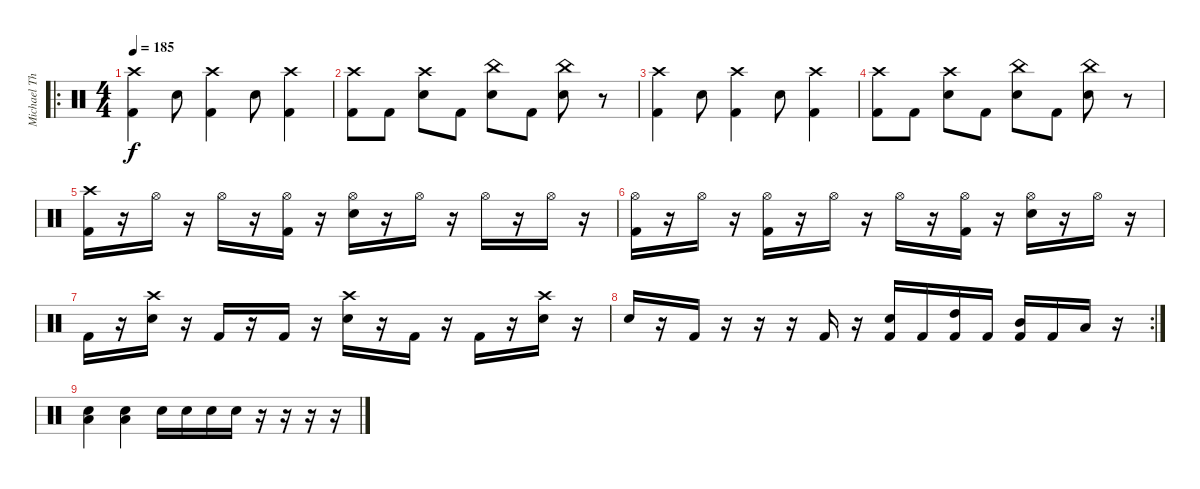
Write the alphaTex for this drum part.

\track ("Michael Thomas" "Michael Th") {instrument percussion}
\staff {score}
\articulation defaults
\ro
\ts (4 4)
\tempo 185
\clef neutral
\ks c
("Crash high (hit)" "Kick (hit) 2").4{dy f} "Electric Snare (hit)".8 ("Crash high (hit)" "Kick (hit) 2").4 "Electric Snare (hit)".8 ("Crash high (hit)" "Kick (hit) 2").4 |
("Crash high (hit)" "Kick (hit) 2").8 "Kick (hit) 2".8 ("Crash high (hit)" "Electric Snare (hit)").8 "Kick (hit) 2".8 ("China (hit)" "Electric Snare (hit)").8 "Kick (hit) 2".8 ("China (hit)" "Electric Snare (hit)").8 r.8 |
("Crash high (hit)" "Kick (hit) 2").4 "Electric Snare (hit)".8 ("Crash high (hit)" "Kick (hit) 2").4 "Electric Snare (hit)".8 ("Crash high (hit)" "Kick (hit) 2").4 |
("Crash high (hit)" "Kick (hit) 2").8 "Kick (hit) 2".8 ("Crash high (hit)" "Electric Snare (hit)").8 "Kick (hit) 2".8 ("China (hit)" "Electric Snare (hit)").8 "Kick (hit) 2".8 ("China (hit)" "Electric Snare (hit)").8 r.8 |
("Kick (hit) 2" "Crash high (hit)").16 r.16 "Hi-Hat (open)".16 r.16 "Hi-Hat (open)".16 r.16 ("Hi-Hat (open)" "Kick (hit) 2").16 r.16 ("Hi-Hat (open)" "Electric Snare (hit)").16 r.16 "Hi-Hat (open)".16 r.16 "Hi-Hat (open)".16 r.16 "Hi-Hat (open)".16 r.16 |
("Hi-Hat (open)" "Kick (hit) 2").16 r.16 "Hi-Hat (open)".16 r.16 ("Hi-Hat (open)" "Kick (hit) 2").16 r.16 "Hi-Hat (open)".16 r.16 "Hi-Hat (open)".16 r.16 ("Hi-Hat (open)" "Kick (hit) 2").16 r.16 ("Hi-Hat (open)" "Electric Snare (hit)").16 r.16 "Hi-Hat (open)".16 r.16 |
"Kick (hit) 2".16 r.16 ("Crash high (hit)" "Electric Snare (hit)").16 r.16 "Kick (hit) 2".16 r.16 "Kick (hit) 2".16 r.16 ("Crash high (hit)" "Electric Snare (hit)").16 r.16 "Kick (hit) 2".16 r.16 "Kick (hit) 2".16 r.16 ("Crash high (hit)" "Electric Snare (hit)").16 r.16 |
\rc 2 "Electric Snare (hit)".16
r.16 "Kick (hit) 2".16 r.16 r.16 r.16 "Kick (hit) 2".16 r.16 ("Electric Snare (hit)" "Kick (hit) 2").16 "Kick (hit) 2".16 ("High Tom (hit)" "Kick (hit) 2").16 "Kick (hit) 2".16 ("Mid Tom (hit)" "Kick (hit) 2").16 "Kick (hit) 2".16 "Low Tom (hit)".16 r.16 |
("Electric Snare (hit)" "Low Tom (hit)").4 ("Electric Snare (hit)" "Low Tom (hit)").4 "Electric Snare (hit)".16 "Electric Snare (hit)".16 "Electric Snare (hit)".16 "Electric Snare (hit)".16 r.16 r.16 r.16 r.16
